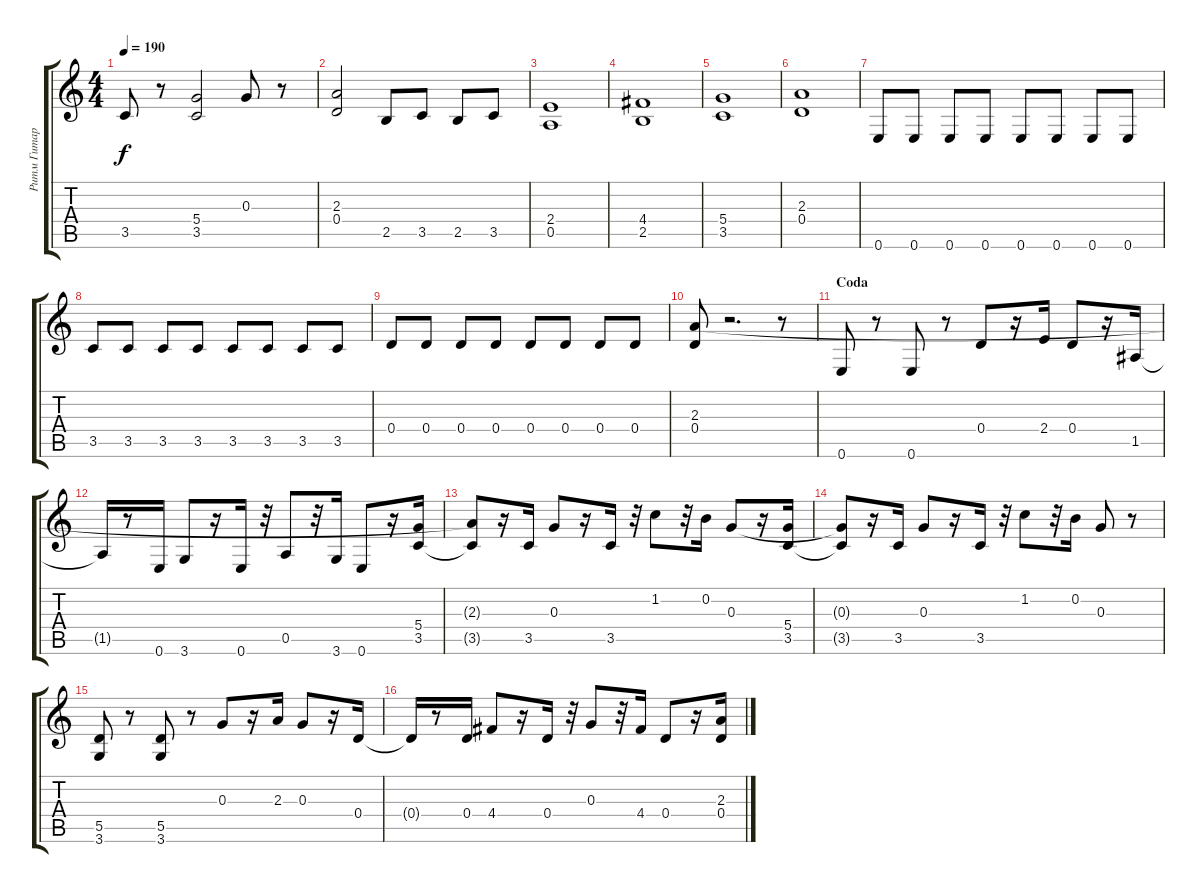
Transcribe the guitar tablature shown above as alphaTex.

\track ("Ритм Гитара" "Ритм Гитар") {instrument overdrivenguitar}
\staff {score tabs}
\tuning (E4 B3 G3 D3 A2 E2) {hide}
\ts (4 4)
\tempo 190
\clef g2
\ks c
3.5.8{dy f} r.8 (5.4 3.5).2 0.3.8 r.8 |
(2.3 0.4).2 2.5.8 3.5.8 2.5.8 3.5.8 |
(2.4 0.5).1 |
(4.4 2.5).1 |
(5.4 3.5).1 |
(2.3 0.4).1 |
0.6.8 0.6.8 0.6.8 0.6.8 0.6.8 0.6.8 0.6.8 0.6.8 |
3.5.8 3.5.8 3.5.8 3.5.8 3.5.8 3.5.8 3.5.8 3.5.8 |
0.4.8 0.4.8 0.4.8 0.4.8 0.4.8 0.4.8 0.4.8 0.4.8 |
(2.3 0.4).8 r.2{d} r.8 |
\section ("" "Coda")
0.6.8 r.8 0.6.8 r.8 0.4.8 r.16 2.4.16 0.4.8 r.16 1.5.16 |
1.5{t}.16 r.8 0.6.16 3.6.8 r.16 0.6.16 r.32 0.5.8 r.32 3.6.16 0.6.8 r.16 (5.4 3.5).16 |
(2.3{t} 3.5{t}).8 r.16 3.5.16 0.3.8 r.16 3.5.16 r.32 1.2.8 r.32 0.2.16 0.3.8 r.16 (5.4 3.5).16 |
(0.3{t} 3.5{t}).8 r.16 3.5.16 0.3.8 r.16 3.5.16 r.32 1.2.8 r.32 0.2.16 0.3.8 r.8 |
(5.5 3.6).8 r.8 (5.5 3.6).8 r.8 0.3.8 r.16 2.3.16 0.3.8 r.16 0.4.16 |
0.4{t}.16 r.8 0.4.16 4.4.8 r.16 0.4.16 r.32 0.3.8 r.32 4.4.16 0.4.8 r.16 (2.3 0.4).16
